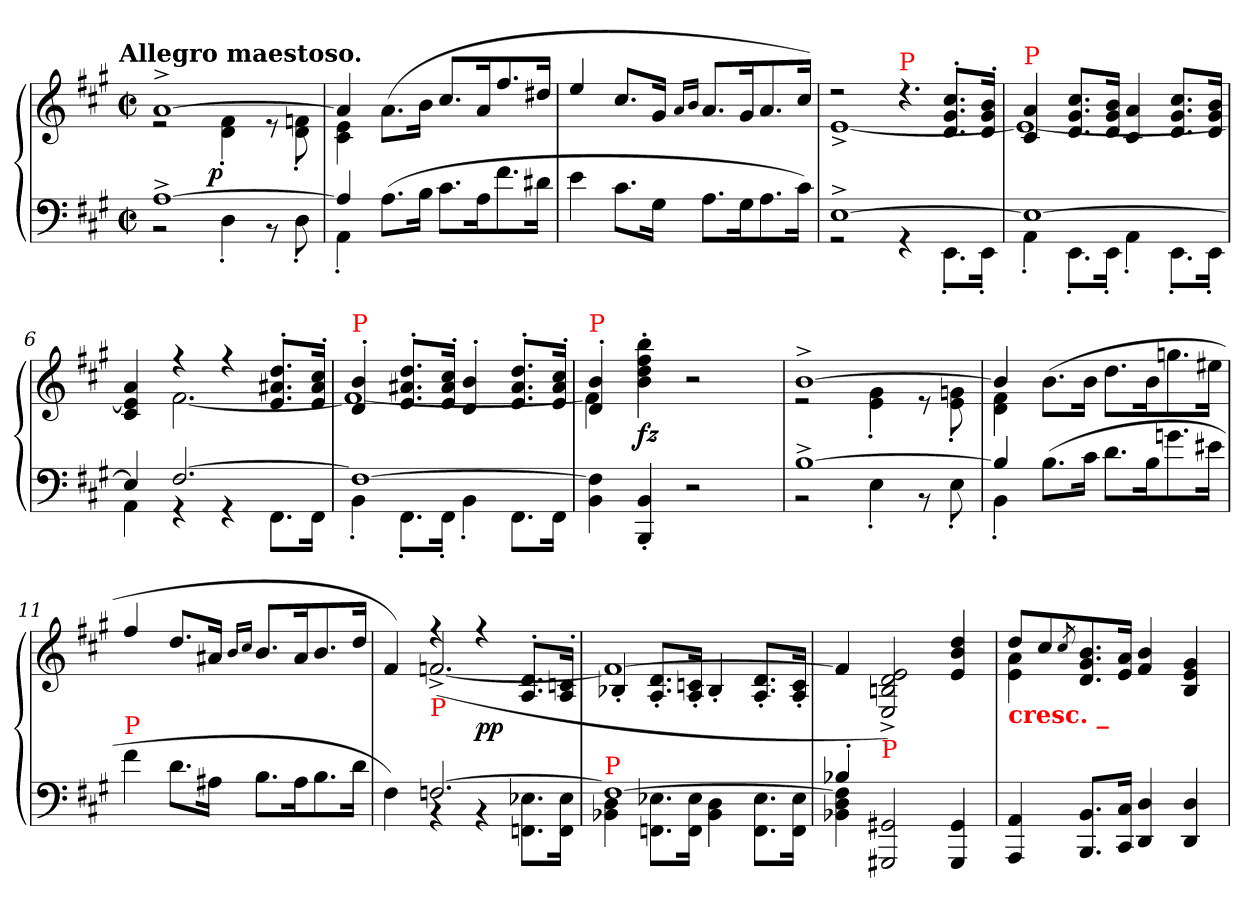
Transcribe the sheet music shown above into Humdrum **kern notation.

**kern	**kern	**dynam
*part1	*part1	*part1
*staff2	*staff1	*staff1/2
*clefF4	*clefG2	*
*k[f#c#g#]	*k[f#c#g#]	*
!!LO:TX:omd:t=Allegro maestoso.
*M2/2	*M2/2	*
*met(c|)	*met(c|)	*
*MM224	*MM224	*
=1	=1	=1
*^	*^	*
[1A^>	2r	[1a^>	2re	.
!	!	!	!	!LO:DY:rj
.	4D'>	.	4f#'> 4d'>	p
.	8r	.	8re	.
.	8D'>	.	8fn'> 8d'>	.
=2	=2	=2	=2	=2
4A]	4AA'>	4a]	4e 4c#	.
(<8.AL	4ryy	(>8.a\L	2ryy	.
16BJk	.	16bJk	.	.
8.c#L	2ryy	8.cc#/L	.	.
16Ak	.	16ak	.	.
8.f#\	.	8.ff#	4ryy	.
16d#XJk	.	16dd#XJk	.	.
*v	*v	*	*	*
*	*v	*v	*
=3	=3	=3
4e\	4ee/	.
8.c#L	8.cc#L	.
16G#Jk	16g#Jk	.
.	16qqa/LL	.
.	16qqb/JJ	.
8.AL	8.a/L	.
16G#k	16g#k	.
8.A	8.a	.
16c#Jk)	16cc#Jk)	.
=4	=4	=4
*^	*^	*
[1E^>	2rGG	2r	[1e^<	.
!	!	!LO:TX:a:color=red:t=P	!	!
!	!	!LO:N:vis=4.	!	!
.	4rGG	4r	.	.
.	8.EE'<L	8.cc#'> 8.g#'> 8.d'>L	.	.
.	16EE'<Jk	16b'> 16g#'> 16d'>Jk	.	.
=5	=5	=5	=5	=5
!	!	!LO:TX:a:color=red:t=P	!	!
1E_	4AA'>	4a 4c#	1e_	.
.	8.EE'>L	8.cc# 8.g# 8.dL	.	.
.	16EE'>Jk	16b 16g# 16dJk	.	.
.	4AA'>	4a 4c#	.	.
.	8.EE'>L	8.cc# 8.g# 8.dL	.	.
.	16EE'>Jk	16b 16g# 16dJk	.	.
=6	=6	=6	=6	=6
4E]	4AA\	4a 4e] 4c#	4ryy	.
[2.F#	4rGG	4rff	[2.f#	.
.	4rGG	4rff	.	.
.	8.FF#L	8.dd'> 8.a#X'> 8.e'>L	.	.
.	16FF#Jk	16cc#'> 16a#'> 16e'>Jk	.	.
=7	=7	=7	=7	=7
!	!	!LO:TX:a:color=red:t=P	!	!
1F#_	4BB'<	4b'> 4d'>	1f#_	.
.	8.FF#'>L	8.dd'> 8.a#X'> 8.e'>L	.	.
.	16FF#'>Jk	16cc#'> 16a#'> 16e'>Jk	.	.
.	4BB'>	4b'> 4d'>	.	.
.	8.FF#L	8.dd'> 8.a#'> 8.e'>L	.	.
.	16FF#Jk	16cc#'> 16a#'> 16e'>Jk	.	.
=8	=8	=8	=8	=8
!	!	!LO:TX:a:color=red:t=P	!	!
*v	*v	*	*	*
4F#] 4BB	4b'> 4d'>	4f#]	.
4BB'< 4BBB'<	4bb' 4ff#' 4dd' 4b'	2ryy	fz
2r	2r	.	.
.	.	4ryy	.
=9	=9	=9	=9
*^	*	*	*
[1B^>	2r	[1b^>	2re	.
.	4E'>	.	4g#'> 4e'>	.
.	8r	.	8r	.
.	8E'>	.	8gn'> 8e'>	.
=10	=10	=10	=10	=10
4B]	4BB'>	4b]	4f# 4d	.
(<8.BL	4ryy	(>8.bL	4ryy	.
16c#Jk	.	16bJk	.	.
8.d\L	2ryy	8.ddL	4ryy	.
16B\k	.	16bk	.	.
8.gn\	.	8.ggn	4ryy	.
16e#XJk	.	16ee#XJk	.	.
*v	*v	*	*	*
*	*v	*v	*
=11	=11	=11
!LO:TX:a:color=red:t=P	!	!
4f#\	4ff#/	.
8.dL	8.dd/L	.
16A#XJk	16a#XJk	.
.	16qqb/LL	.
.	16qqcc#JJ	.
8.BL	8.b/L	.
16A#k	16a#k	.
8.B	8.b	.
16dJk	16ddJk	.
=12	=12	=12
*^	*^	*
4F#)	4ryy	4f#)	4ryy	.
!	!	!LO:TX:b:color=red:t=P	!	!
[2.Fn	4rBB	4rff	(>[2.fn^</	.
.	4rBB	4rff	.	pp
.	8.E-X\ 8.FFn\L	8.d'>/ 8.A'>/L	.	.
.	16E- 16FFJk	16cn'>/ 16A'>/Jk	.	.
=13	=13	=13	=13	=13
!LO:TX:a:color=red:t=P	!	!	!	!
1Fn_	4D 4BB-X	1fn_	4B-X'>/	.
.	8.E-X 8.FFnL	.	8.d'>/ 8.A'>/L	.
.	16E- 16FFJk	.	16cn'>/ 16A'>/Jk	.
.	4D 4BB-	.	4B-'>/	.
.	8.E- 8.FFL	.	8.d'>/ 8.A'>/L	.
.	16E- 16FFJk	.	16c'>/ 16A'>/Jk	.
*	*	*v	*v	*
=14	=14	=14	=14
4B-X'	4Fn] 4D 4BB-X	4fn]	.
!	!	!LO:TX:b:color=red:t=P	!
2.ryy	2GG#X 2GGG#X	2e^>/ 2d^>/ 2Bn^>/ 2E^>/)	.
.	4GG# 4GGG#	4dd 4b 4e	.
=15	=15	=15	=15
*	*	*^	*
!	!	!LO:TX:b:B:color=red:t=cresc. _	!	!
*v	*v	*	*	*
4AA 4AAA	8ddL	4a 4e	.
.	8cc#	.	.
.	8qcc#/	.	.
8.BB 8.BBBL	8.b 8.g# 8.d	2.ryy	.
16C# 16CC#Jk	16a 16eJk	.	.
4D 4DD	4b 4f#	.	.
4D 4DD	4g# 4e 4B	.	.
*	*v	*v	*
=	=	=
*-	*-	*-
